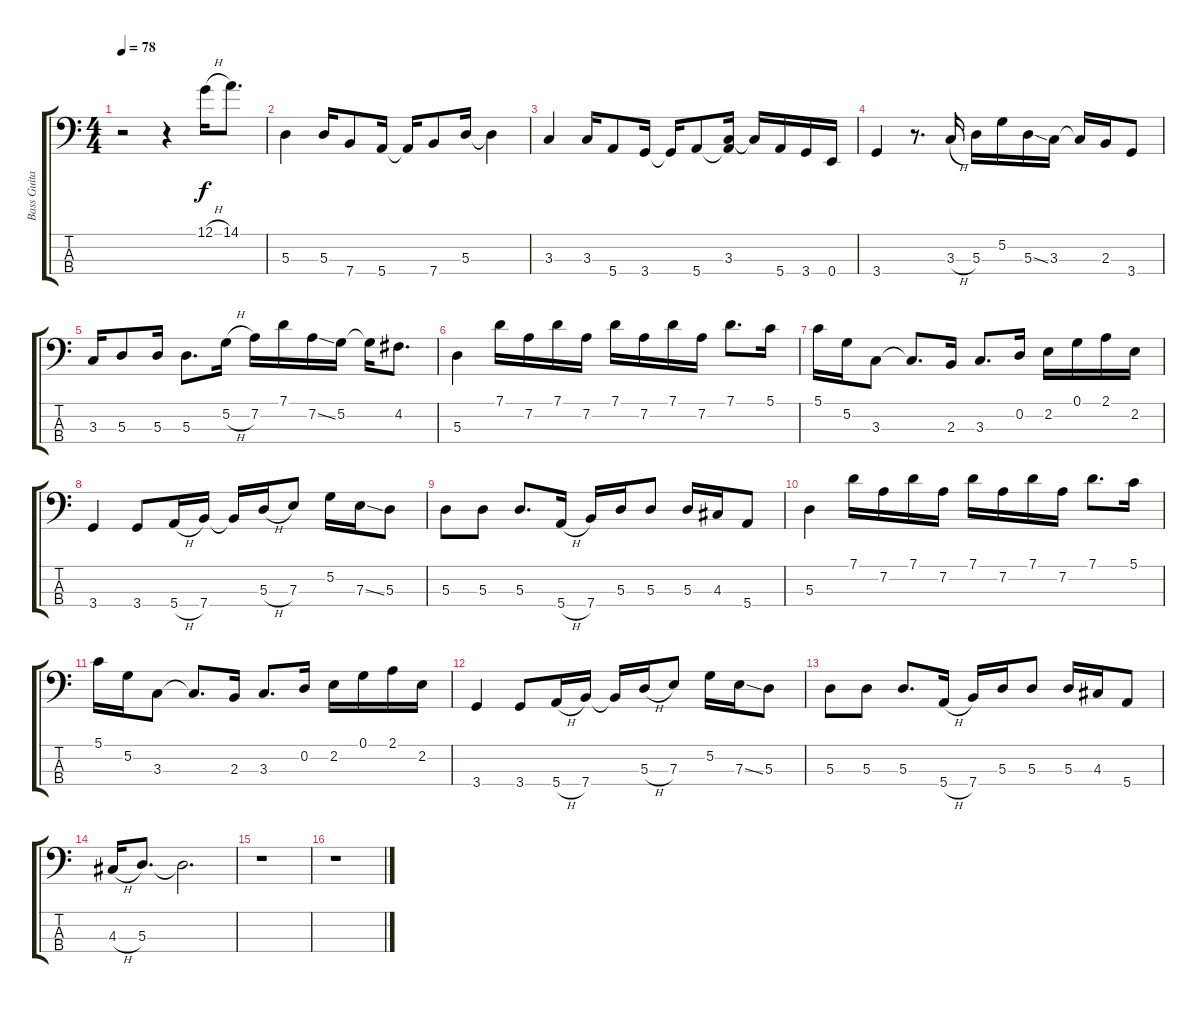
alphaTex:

\track ("Bass Guitar" "Bass Guita") {instrument electricbassfinger}
\staff {score tabs}
\tuning (G2 D2 A1 E1) {hide}
\ts (4 4)
\tempo 78
\clef f4
\ks c
r.2{dy mp} r.4 12.1{h}.16{dy f} 14.1.8{d} |
5.3.4 5.3.16 7.4.8 5.4.16 5.4{t}.16 7.4.8 5.3.16 5.3{t}.4 |
3.3.4 3.3.16 5.4.8 3.4.16 3.4{t}.16 5.4.8 (3.3 5.4{t}).16 3.3{t}.16 5.4.16 3.4.16 0.4.16 |
3.4.4 r.8{d} 3.3{h}.16 5.3.16 5.2.16 5.3{ss}.16 3.3.16 3.3{t}.16 2.3.16 3.4.8 |
3.3.16 5.3.8 5.3.16 5.3.8{d} 5.2{h}.16 7.2.16 7.1.16 7.2{ss}.16 5.2.16 5.2{t}.16 4.2.8{d} |
5.3.4 7.1.16 7.2.16 7.1.16 7.2.16 7.1.16 7.2.16 7.1.16 7.2.16 7.1.8{d} 5.1.16 |
5.1.16 5.2.16 3.3.8 3.3{t}.8{d} 2.3.16 3.3.8{d} 0.2.16 2.2.16 0.1.16 2.1.16 2.2.16 |
3.4.4 3.4.8 5.4{h}.16 7.4.16 7.4{t}.16 5.3{h}.16 7.3.8 5.2.16 7.3{ss}.16 5.3.8 |
5.3.8 5.3.8 5.3.8{d} 5.4{h}.16 7.4.16 5.3.16 5.3.8 5.3.16 4.3.16 5.4.8 |
5.3.4 7.1.16 7.2.16 7.1.16 7.2.16 7.1.16 7.2.16 7.1.16 7.2.16 7.1.8{d} 5.1.16 |
5.1.16 5.2.16 3.3.8 3.3{t}.8{d} 2.3.16 3.3.8{d} 0.2.16 2.2.16 0.1.16 2.1.16 2.2.16 |
3.4.4 3.4.8 5.4{h}.16 7.4.16 7.4{t}.16 5.3{h}.16 7.3.8 5.2.16 7.3{ss}.16 5.3.8 |
5.3.8 5.3.8 5.3.8{d} 5.4{h}.16 7.4.16 5.3.16 5.3.8 5.3.16 4.3.16 5.4.8 |
4.3{h}.16 5.3.8{d} 5.3{t}.2{d} |
r.1 |
r.1
